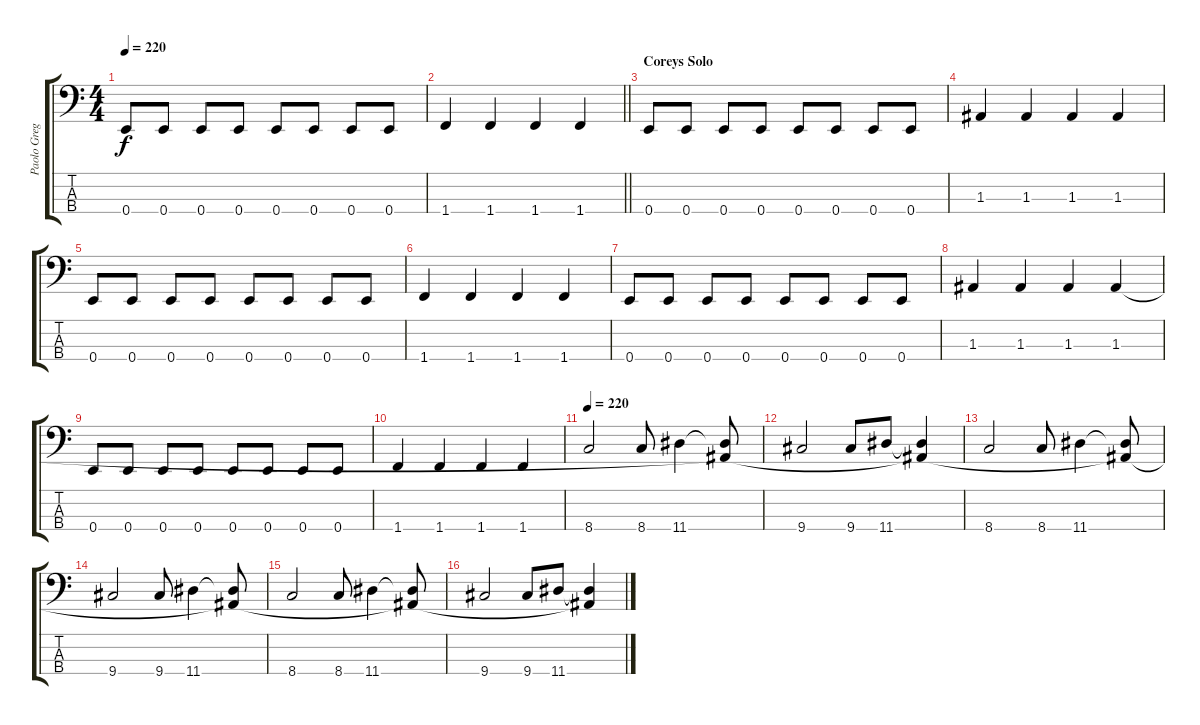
\track ("Paolo Gregoletto" "Paolo Greg") {instrument electricbassfinger}
\staff {score tabs}
\tuning (G2 D2 A1 E1) {hide}
\ts (4 4)
\tempo 220
\clef f4
\ks c
0.4.8{dy f} 0.4.8 0.4.8 0.4.8 0.4.8 0.4.8 0.4.8 0.4.8 |
\barLineRight lightlight
1.4.4 1.4.4 1.4.4 1.4.4 |
\section ("" "Coreys Solo")
0.4.8 0.4.8 0.4.8 0.4.8 0.4.8 0.4.8 0.4.8 0.4.8 |
1.3.4 1.3.4 1.3.4 1.3.4 |
0.4.8 0.4.8 0.4.8 0.4.8 0.4.8 0.4.8 0.4.8 0.4.8 |
1.4.4 1.4.4 1.4.4 1.4.4 |
0.4.8 0.4.8 0.4.8 0.4.8 0.4.8 0.4.8 0.4.8 0.4.8 |
1.3.4 1.3.4 1.3.4 1.3.4 |
0.4.8 0.4.8 0.4.8 0.4.8 0.4.8 0.4.8 0.4.8 0.4.8 |
1.4.4 1.4.4 1.4.4 1.4.4 |
\tempo 220
8.4.2 8.4.8 11.4.4 (1.3{t} 11.4{t}).8 |
9.4.2 9.4.8 11.4.8 (1.3{t} 11.4{t}).4 |
8.4.2 8.4.8 11.4.4 (1.3{t} 11.4{t}).8 |
9.4.2 9.4.8 11.4.4 (1.3{t} 11.4{t}).8 |
8.4.2 8.4.8 11.4.4 (1.3{t} 11.4{t}).8 |
9.4.2 9.4.8 11.4.8 (1.3{t} 11.4{t}).4
